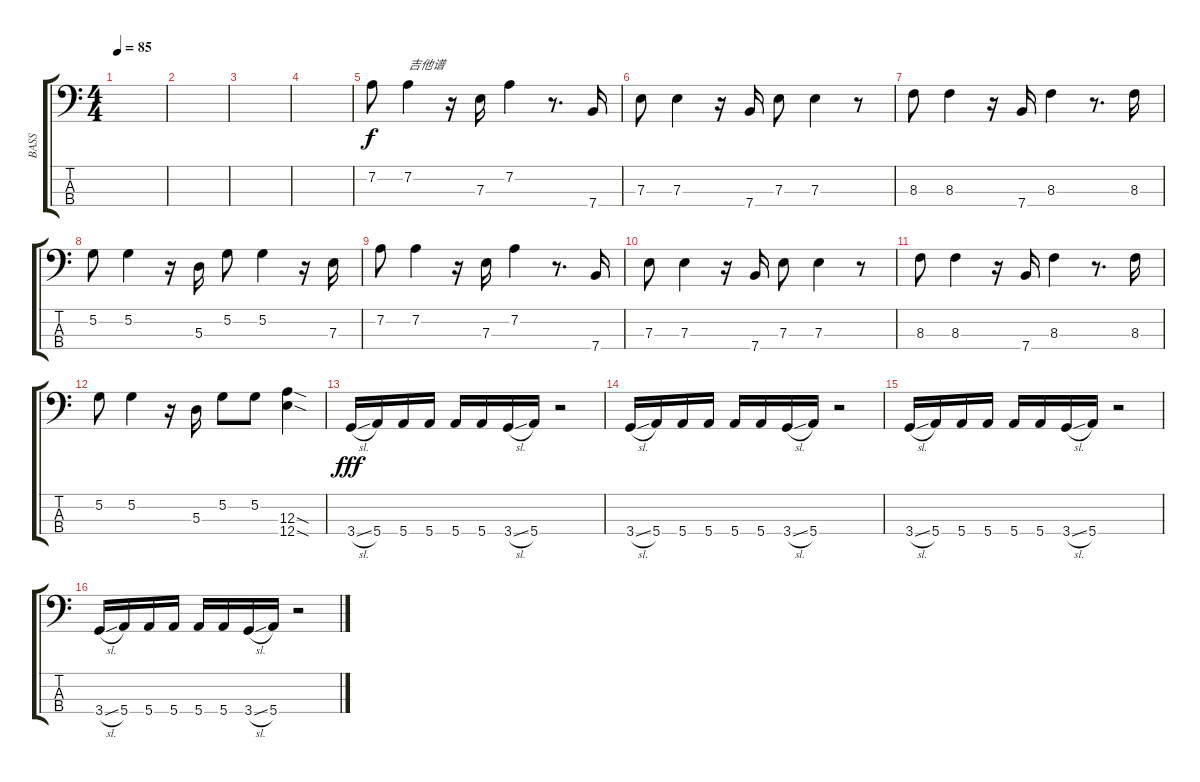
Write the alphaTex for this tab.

\track ("BASS" "BASS") {instrument electricbassfinger}
\staff {score tabs}
\tuning (G2 D2 A1 E1) {hide}
\ts (4 4)
\tempo 85
\clef f4
\ks c
|
|
|
|
7.2.8 7.2.4{txt "吉他谱"} r.16 7.3.16 7.2.4 r.8{d} 7.4.16 |
7.3.8 7.3.4 r.16 7.4.16 7.3.8 7.3.4 r.8 |
8.3.8 8.3.4 r.16 7.4.16 8.3.4 r.8{d} 8.3.16 |
5.2.8 5.2.4 r.16 5.3.16 5.2.8 5.2.4 r.16 7.3.16 |
7.2.8 7.2.4 r.16 7.3.16 7.2.4 r.8{d} 7.4.16 |
7.3.8 7.3.4 r.16 7.4.16 7.3.8 7.3.4 r.8 |
8.3.8 8.3.4 r.16 7.4.16 8.3.4 r.8{d} 8.3.16 |
5.2.8 5.2.4 r.16 5.3.16 5.2.8 5.2.8 (12.3{sod} 12.4{sod}).4 |
3.4{sl}.16{dy fff} 5.4.16 5.4.16 5.4.16 5.4.16 5.4.16 3.4{sl}.16 5.4.16 r.2 |
3.4{sl}.16 5.4.16 5.4.16 5.4.16 5.4.16 5.4.16 3.4{sl}.16 5.4.16 r.2 |
3.4{sl}.16 5.4.16 5.4.16 5.4.16 5.4.16 5.4.16 3.4{sl}.16 5.4.16 r.2 |
3.4{sl}.16 5.4.16 5.4.16 5.4.16 5.4.16 5.4.16 3.4{sl}.16 5.4.16 r.2
